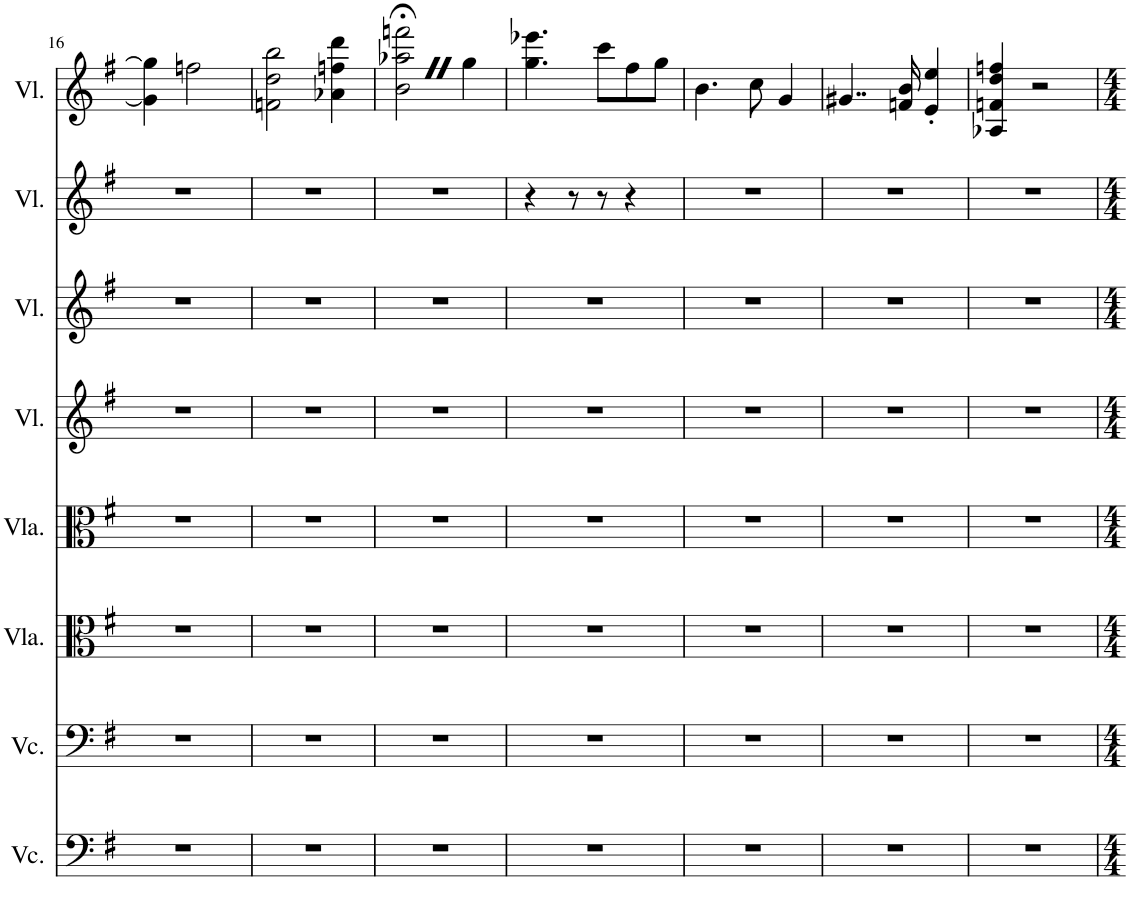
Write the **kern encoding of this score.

**kern	**kern	**kern	**kern	**kern	**kern	**kern	**kern
*part8	*part7	*part6	*part5	*part4	*part3	*part2	*part1
*staff8	*staff7	*staff6	*staff5	*staff4	*staff3	*staff2	*staff1
*I"Cello	*I"Cello	*I"Altviool	*I"Altviool	*I"Viool	*I"Viool	*I"Viool	*I"Viool
*	*	*	*	*I'Vl.	*I'Vl.	*I'Vl.	*I'Vl.
!!LO:PB:g=z
*clefF4	*clefF4	*clefC3	*clefC3	*clefG2	*clefG2	*clefG2	*clefG2
*k[f#]	*k[f#]	*k[f#]	*k[f#]	*k[f#]	*k[f#]	*k[f#]	*k[f#]
*M6/8	*M6/8	*M6/8	*M6/8	*M6/8	*M6/8	*M6/8	*M6/8
=16	=16	=16	=16	=16	=16	=16	=16
2.r	2.r	2.r	2.r	2.r	2.r	2.r	4g#\] 4gg\]
.	.	.	.	.	.	.	2ffn\
=17	=17	=17	=17	=17	=17	=17	=17
2.r	2.r	2.r	2.r	2.r	2.r	2.r	2fn\ 2dd\ 2bb\
.	.	.	.	.	.	.	4a-X\ 4ffn\ 4ddd\
=18	=18	=18	=18	=18	=18	=18	=18
2.r	2.r	2.r	2.r	2.r	2.r	2.r	2b\;<Z 2aa-X\;<Z 2fffn\;<Z
.	.	.	.	.	.	.	4gg\
=19	=19	=19	=19	=19	=19	=19	=19
2.r	2.r	2.r	2.r	2.r	2.r	4r	4.gg\ 4.eee-X\
.	.	.	.	.	.	8r	.
.	.	.	.	.	.	8r	8ccc\L
.	.	.	.	.	.	4r	8ff#\
.	.	.	.	.	.	.	8gg\J
=20	=20	=20	=20	=20	=20	=20	=20
2.r	2.r	2.r	2.r	2.r	2.r	2.r	4.b\
.	.	.	.	.	.	.	8cc\
.	.	.	.	.	.	.	4g/
=21	=21	=21	=21	=21	=21	=21	=21
2.r	2.r	2.r	2.r	2.r	2.r	2.r	4..g#X/
.	.	.	.	.	.	.	16fn/ 16b/
.	.	.	.	.	.	.	4e/' 4ee/'
=22	=22	=22	=22	=22	=22	=22	=22
2.r	2.r	2.r	2.r	2.r	2.r	2.r	4A-X/ 4fn/ 4dd/ 4ffn/
.	.	.	.	.	.	.	2r
=	=	=	=	=	=	=	=
*-	*-	*-	*-	*-	*-	*-	*-
